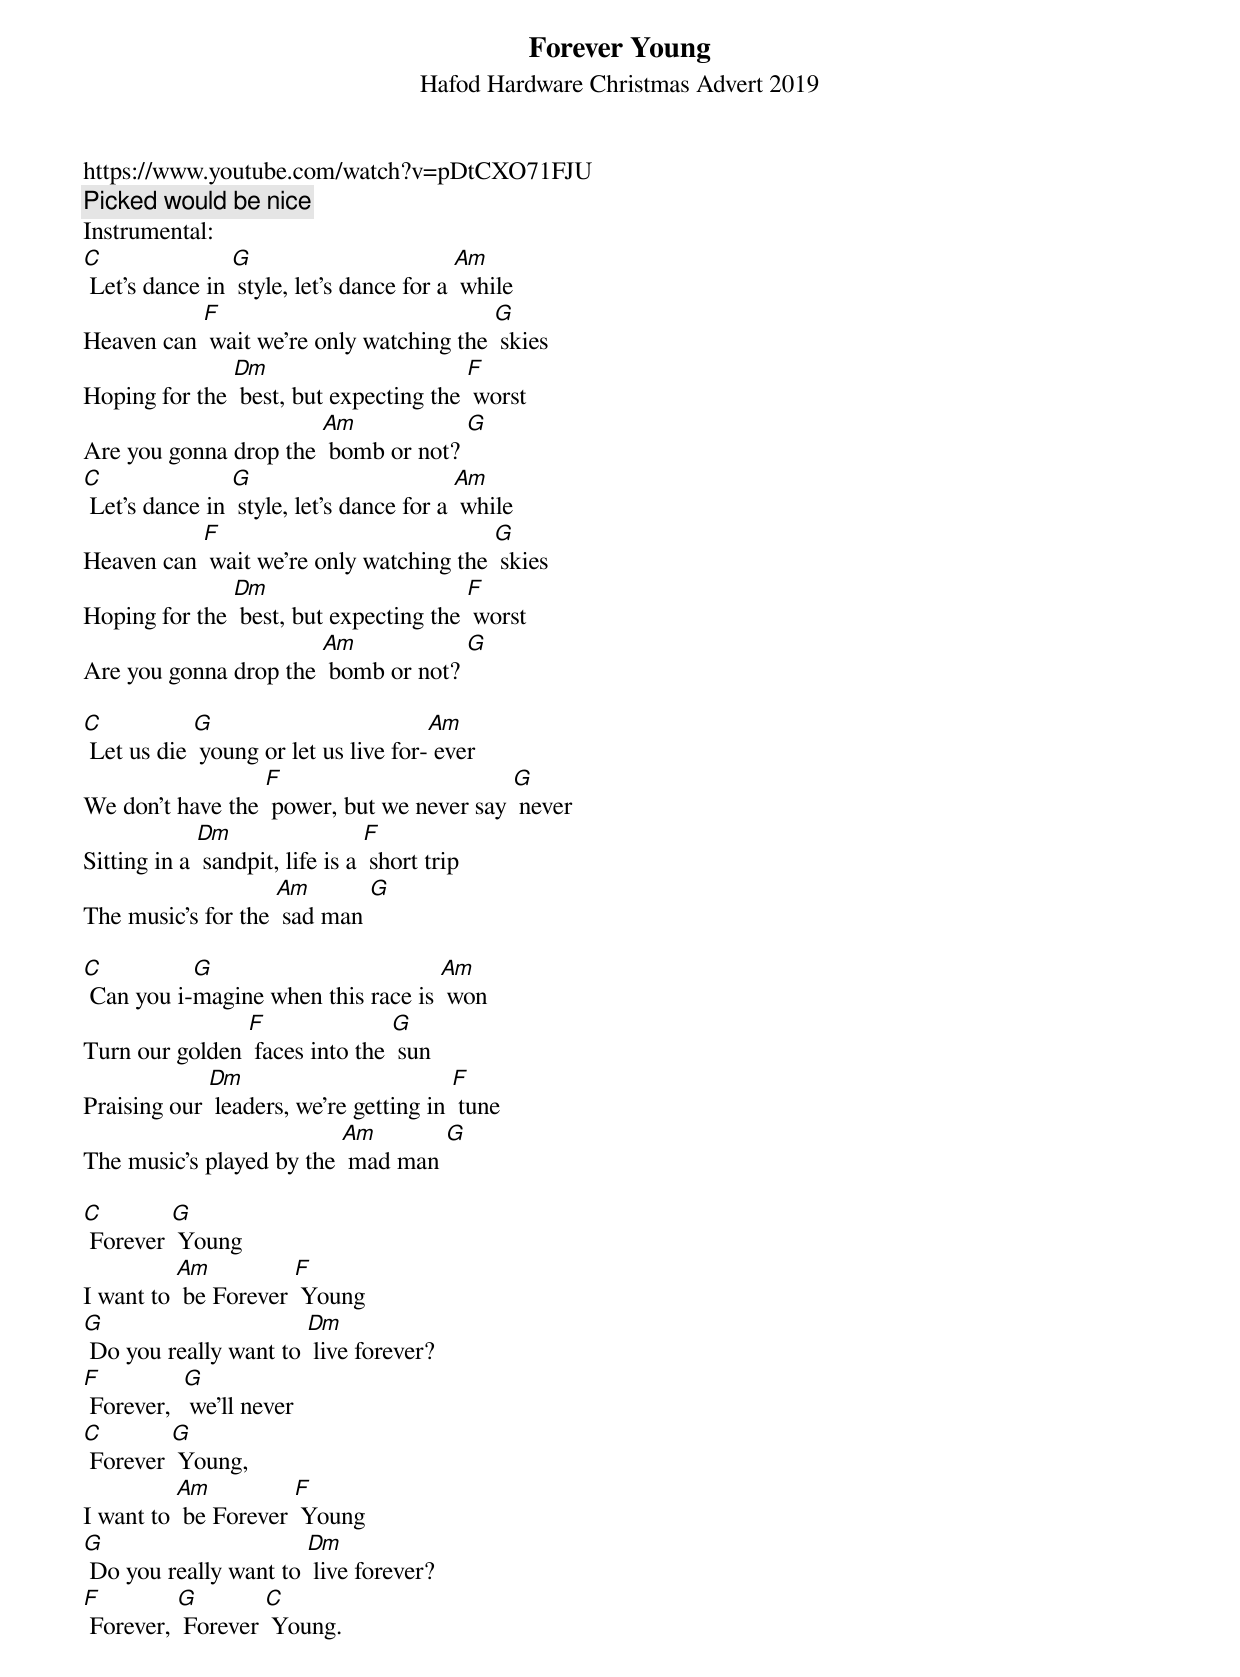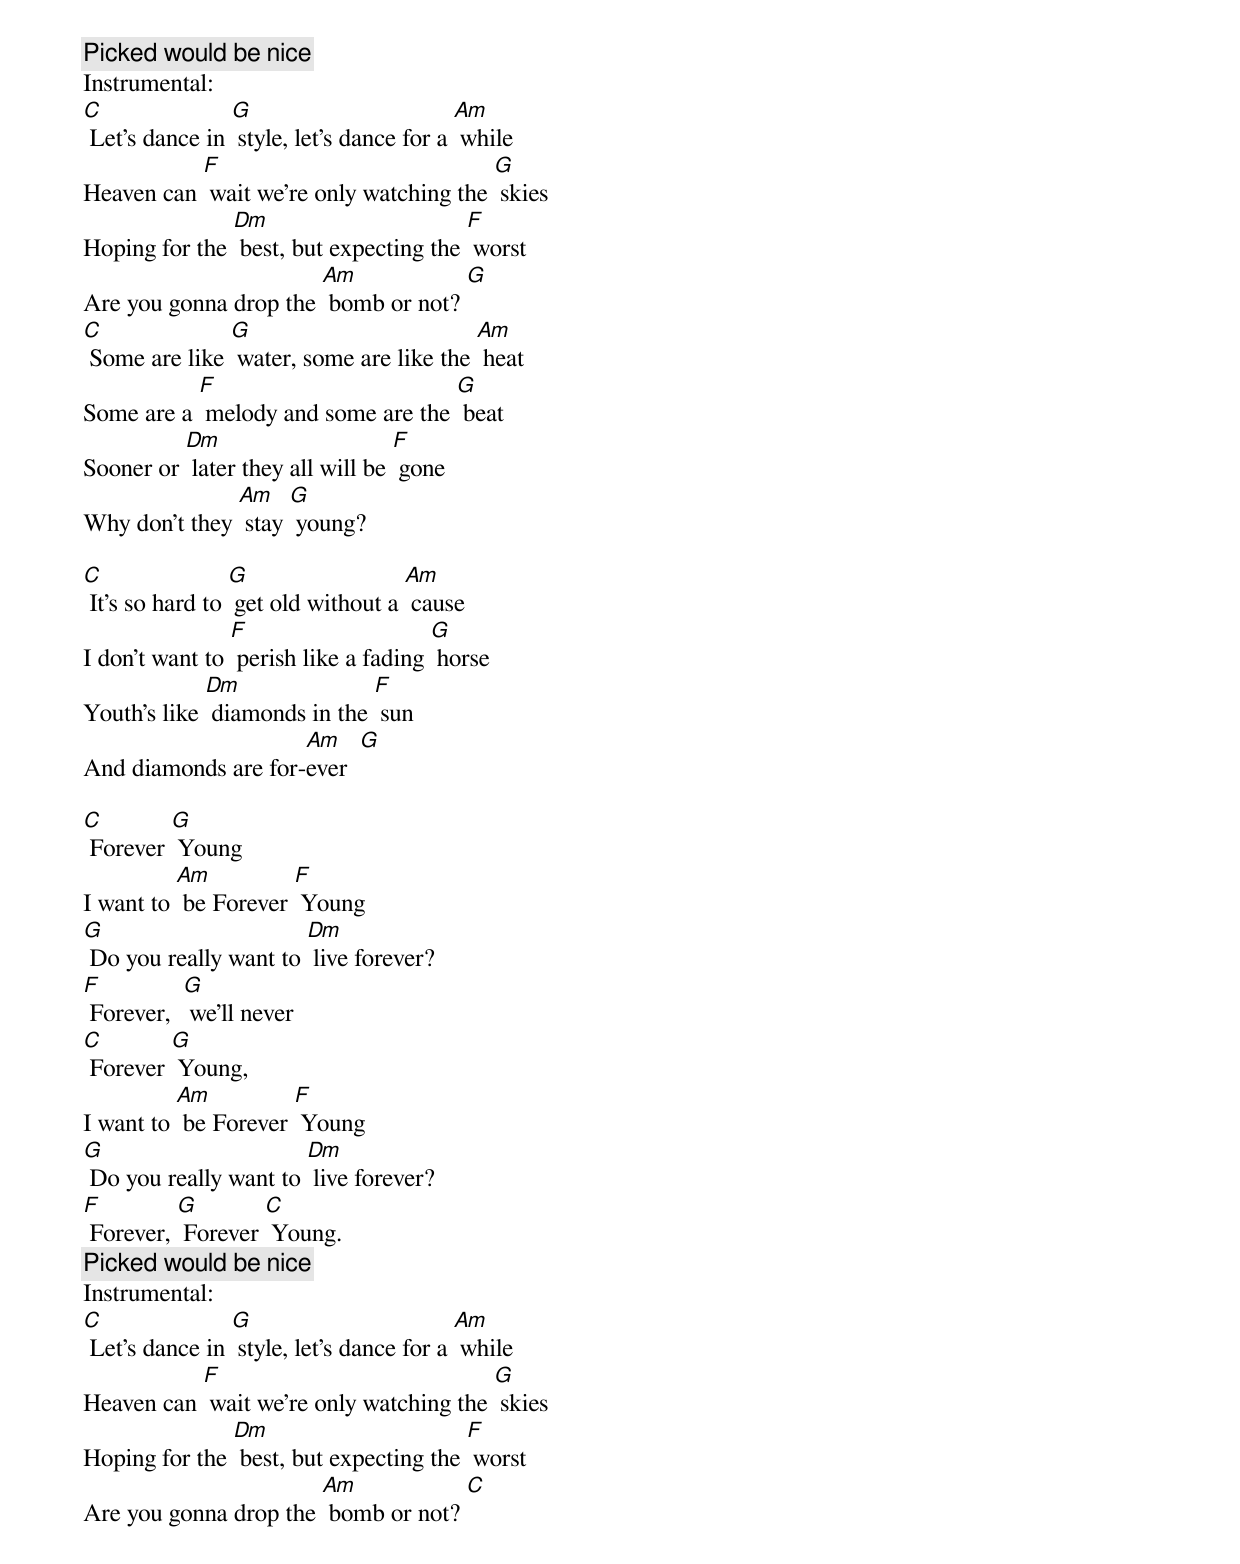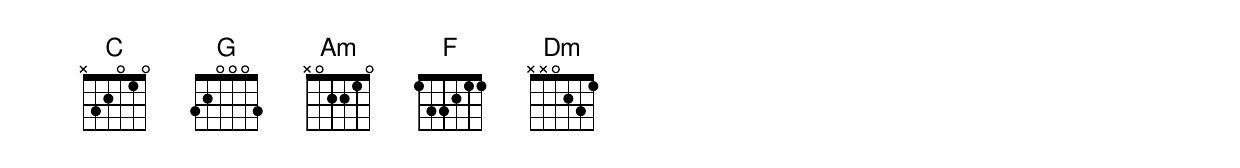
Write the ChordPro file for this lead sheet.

{title:Forever Young}
{st: Hafod Hardware Christmas Advert 2019}
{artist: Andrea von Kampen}
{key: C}
https://www.youtube.com/watch?v=pDtCXO71FJU
{c: Picked would be nice}
Instrumental:
[C] Let's dance in [G] style, let's dance for a [Am] while
Heaven can [F] wait we're only watching the [G] skies
Hoping for the [Dm] best, but expecting the [F] worst
Are you gonna drop the [Am] bomb or not? [G]
{c: }
[C] Let's dance in [G] style, let's dance for a [Am] while
Heaven can [F] wait we're only watching the [G] skies
Hoping for the [Dm] best, but expecting the [F] worst
Are you gonna drop the [Am] bomb or not? [G]

[C] Let us die [G] young or let us live for-[Am] ever
We don't have the [F] power, but we never say [G] never
Sitting in a [Dm] sandpit, life is a [F] short trip
The music's for the [Am] sad man [G]

[C] Can you i-[G]magine when this race is [Am] won
Turn our golden [F] faces into the [G] sun
Praising our [Dm] leaders, we're getting in [F] tune
The music's played by the [Am] mad man [G]

[C] Forever [G] Young
I want to [Am] be Forever [F] Young
[G] Do you really want to [Dm] live forever?
[F] Forever,  [G] we’ll never
[C] Forever [G] Young,
I want to [Am] be Forever [F] Young
[G] Do you really want to [Dm] live forever?
[F] Forever, [G] Forever [C] Young.
{c: Picked would be nice}
Instrumental:
[C] Let's dance in [G] style, let's dance for a [Am] while
Heaven can [F] wait we're only watching the [G] skies
Hoping for the [Dm] best, but expecting the [F] worst
Are you gonna drop the [Am] bomb or not? [G]
{c: }
[C] Some are like [G] water, some are like the [Am] heat
Some are a [F] melody and some are the [G] beat
Sooner or [Dm] later they all will be [F] gone
Why don't they [Am] stay [G] young?

[C] It's so hard to [G] get old without a [Am] cause
I don't want to [F] perish like a fading [G] horse
Youth’s like [Dm] diamonds in the [F] sun
And diamonds are for-[Am]ever  [G]

[C] Forever [G] Young
I want to [Am] be Forever [F] Young
[G] Do you really want to [Dm] live forever?
[F] Forever,  [G] we’ll never
[C] Forever [G] Young,
I want to [Am] be Forever [F] Young
[G] Do you really want to [Dm] live forever?
[F] Forever, [G] Forever [C] Young.
{c: Picked would be nice}
Instrumental:
[C] Let's dance in [G] style, let's dance for a [Am] while
Heaven can [F] wait we're only watching the [G] skies
Hoping for the [Dm] best, but expecting the [F] worst
Are you gonna drop the [Am] bomb or not? [C]
{c: }
